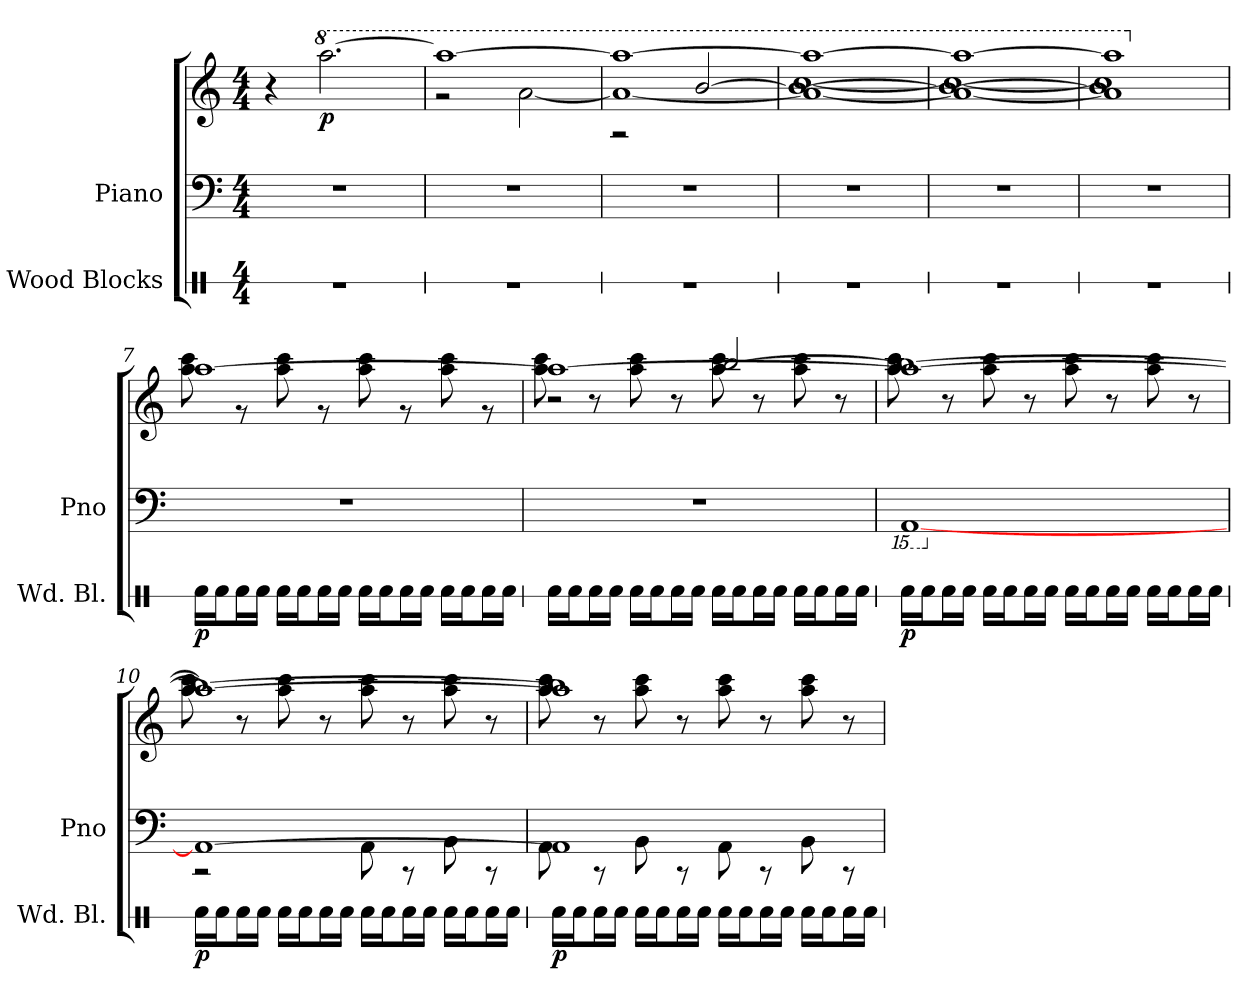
**kern	**dynam	**kern	**kern	**dynam
*part2	*part2	*part1	*part1	*part1
*staff3	*staff3	*staff2	*staff1	*staff1/2
*I"Wood Blocks	*	*I"Piano	*	*
*I'Wd. Bl.	*	*I'Pno	*	*
*stria1	*	*	*	*
*clefX	*	*clefF4	*clefG2	*
*k[]	*	*k[]	*k[]	*
*M4/4	*	*M4/4	*M4/4	*
*MM60	*	*MM60	*MM60	*
=1	=1	=1	=1	=1
1r	.	1r	4r	.
*	*	*	*8va	*
!	!	!	!	!LO:DY:b
.	.	.	[2.aaa\	p
=2	=2	=2	=2	=2
*	*	*	*^	*
1r	.	1r	1aaa_	2r	.
.	.	.	.	[2aa\	.
=3	=3	=3	=3	=3	=3
*	*	*	*	*^	*
1r	.	1r	1aaa_	1aa_	2rg	.
.	.	.	.	.	[2bb/	.
=4	=4	=4	=4	=4	=4	=4
*	*	*	*	*	*^	*
1r	.	1r	1aaa_	1aa_	1bb_	[1ccc	.
=5	=5	=5	=5	=5	=5	=5	=5
1r	.	1r	1aaa_	1aa_	1bb_	1ccc_	.
=6	=6	=6	=6	=6	=6	=6	=6
1r	.	1r	1aaa]	1aa]	1bb]	1ccc]	.
*	*	*	*v	*v	*v	*v	*
=7	=7	=7	=7	=7
*	*	*	*X8va	*
*	*	*	*^	*
*	*	*	*	*^	*
*	*	*	*	*	*^	*
!	!LO:DY:b	!	!	!	!	!	!
*	*	*	*	*v	*v	*v	*
16Rf\LL	p	1r	[1aa	8aa\ 8ccc\	.
16Rf\J	.	.	.	.	.
16Rf\L	.	.	.	8r	.
16Rf\JJ	.	.	.	.	.
16Rf\LL	.	.	.	8aa\ 8ccc\	.
16Rf\J	.	.	.	.	.
16Rf\L	.	.	.	8r	.
16Rf\JJ	.	.	.	.	.
16Rf\LL	.	.	.	8aa\ 8ccc\	.
16Rf\J	.	.	.	.	.
16Rf\L	.	.	.	8r	.
16Rf\JJ	.	.	.	.	.
16Rf\LL	.	.	.	8aa\ 8ccc\	.
16Rf\J	.	.	.	.	.
16Rf\L	.	.	.	8r	.
16Rf\JJ	.	.	.	.	.
!!LO:LB:g=z
=8	=8	=8	=8	=8	=8
*	*	*	*	*^	*
16Rf\LL	.	1r	1aa_	8aa\ 8ccc\	2r	.
16Rf\J	.	.	.	.	.	.
16Rf\L	.	.	.	8r	.	.
16Rf\JJ	.	.	.	.	.	.
16Rf\LL	.	.	.	8aa\ 8ccc\	.	.
16Rf\J	.	.	.	.	.	.
16Rf\L	.	.	.	8r	.	.
16Rf\JJ	.	.	.	.	.	.
16Rf\LL	.	.	.	8aa\ 8ccc\	[2bb/	.
16Rf\J	.	.	.	.	.	.
16Rf\L	.	.	.	8r	.	.
16Rf\JJ	.	.	.	.	.	.
16Rf\LL	.	.	.	8aa\ 8ccc\	.	.
16Rf\J	.	.	.	.	.	.
16Rf\L	.	.	.	8r	.	.
16Rf\JJ	.	.	.	.	.	.
=9	=9	=9	=9	=9	=9	=9
*	*	*15ba	*	*	*	*
!	!LO:DY:b	!	!	!	!	!
16Rf\LL	p	[1AAAA	1aa_	8aa\ 8ccc\	1bb_	.
16Rf\J	.	.	.	.	.	.
16Rf\L	.	.	.	8r	.	.
16Rf\JJ	.	.	.	.	.	.
16Rf\LL	.	.	.	8aa\ 8ccc\	.	.
16Rf\J	.	.	.	.	.	.
16Rf\L	.	.	.	8r	.	.
16Rf\JJ	.	.	.	.	.	.
16Rf\LL	.	.	.	8aa\ 8ccc\	.	.
16Rf\J	.	.	.	.	.	.
16Rf\L	.	.	.	8r	.	.
16Rf\JJ	.	.	.	.	.	.
16Rf\LL	.	.	.	8aa\ 8ccc\	.	.
16Rf\J	.	.	.	.	.	.
16Rf\L	.	.	.	8r	.	.
16Rf\JJ	.	.	.	.	.	.
!!LO:LB:g=z	!!	!!
=10	=10	=10	=10	=10	=10	=10
*	*	*X15ba	*	*	*	*
*	*	*^	*	*	*	*
!	!LO:DY:b	!	!	!	!	!	!
16Rf\LL	p	1AA_	2r	1aa_	8aa\ 8ccc\	1bb_	.
16Rf\J	.	.	.	.	.	.	.
16Rf\L	.	.	.	.	8r	.	.
16Rf\JJ	.	.	.	.	.	.	.
16Rf\LL	.	.	.	.	8aa\ 8ccc\	.	.
16Rf\J	.	.	.	.	.	.	.
16Rf\L	.	.	.	.	8r	.	.
16Rf\JJ	.	.	.	.	.	.	.
16Rf\LL	.	.	8AA\	.	8aa\ 8ccc\	.	.
16Rf\J	.	.	.	.	.	.	.
16Rf\L	.	.	8r	.	8r	.	.
16Rf\JJ	.	.	.	.	.	.	.
16Rf\LL	.	.	8BB\	.	8aa\ 8ccc\	.	.
16Rf\J	.	.	.	.	.	.	.
16Rf\L	.	.	8r	.	8r	.	.
16Rf\JJ	.	.	.	.	.	.	.
=11	=11	=11	=11	=11	=11	=11	=11
!	!LO:DY:b	!	!	!	!	!	!
16Rf\LL	p	1AA]	8AA\	1aa]	8aa\ 8ccc\	1bb]	.
16Rf\J	.	.	.	.	.	.	.
16Rf\L	.	.	8r	.	8r	.	.
16Rf\JJ	.	.	.	.	.	.	.
16Rf\LL	.	.	8BB\	.	8aa\ 8ccc\	.	.
16Rf\J	.	.	.	.	.	.	.
16Rf\L	.	.	8r	.	8r	.	.
16Rf\JJ	.	.	.	.	.	.	.
16Rf\LL	.	.	8AA\	.	8aa\ 8ccc\	.	.
16Rf\J	.	.	.	.	.	.	.
16Rf\L	.	.	8r	.	8r	.	.
16Rf\JJ	.	.	.	.	.	.	.
16Rf\LL	.	.	8BB\	.	8aa\ 8ccc\	.	.
16Rf\J	.	.	.	.	.	.	.
16Rf\L	.	.	8r	.	8r	.	.
16Rf\JJ	.	.	.	.	.	.	.
*	*	*v	*v	*	*	*	*
*	*	*	*v	*v	*v	*
=	=	=	=	=
*-	*-	*-	*-	*-
